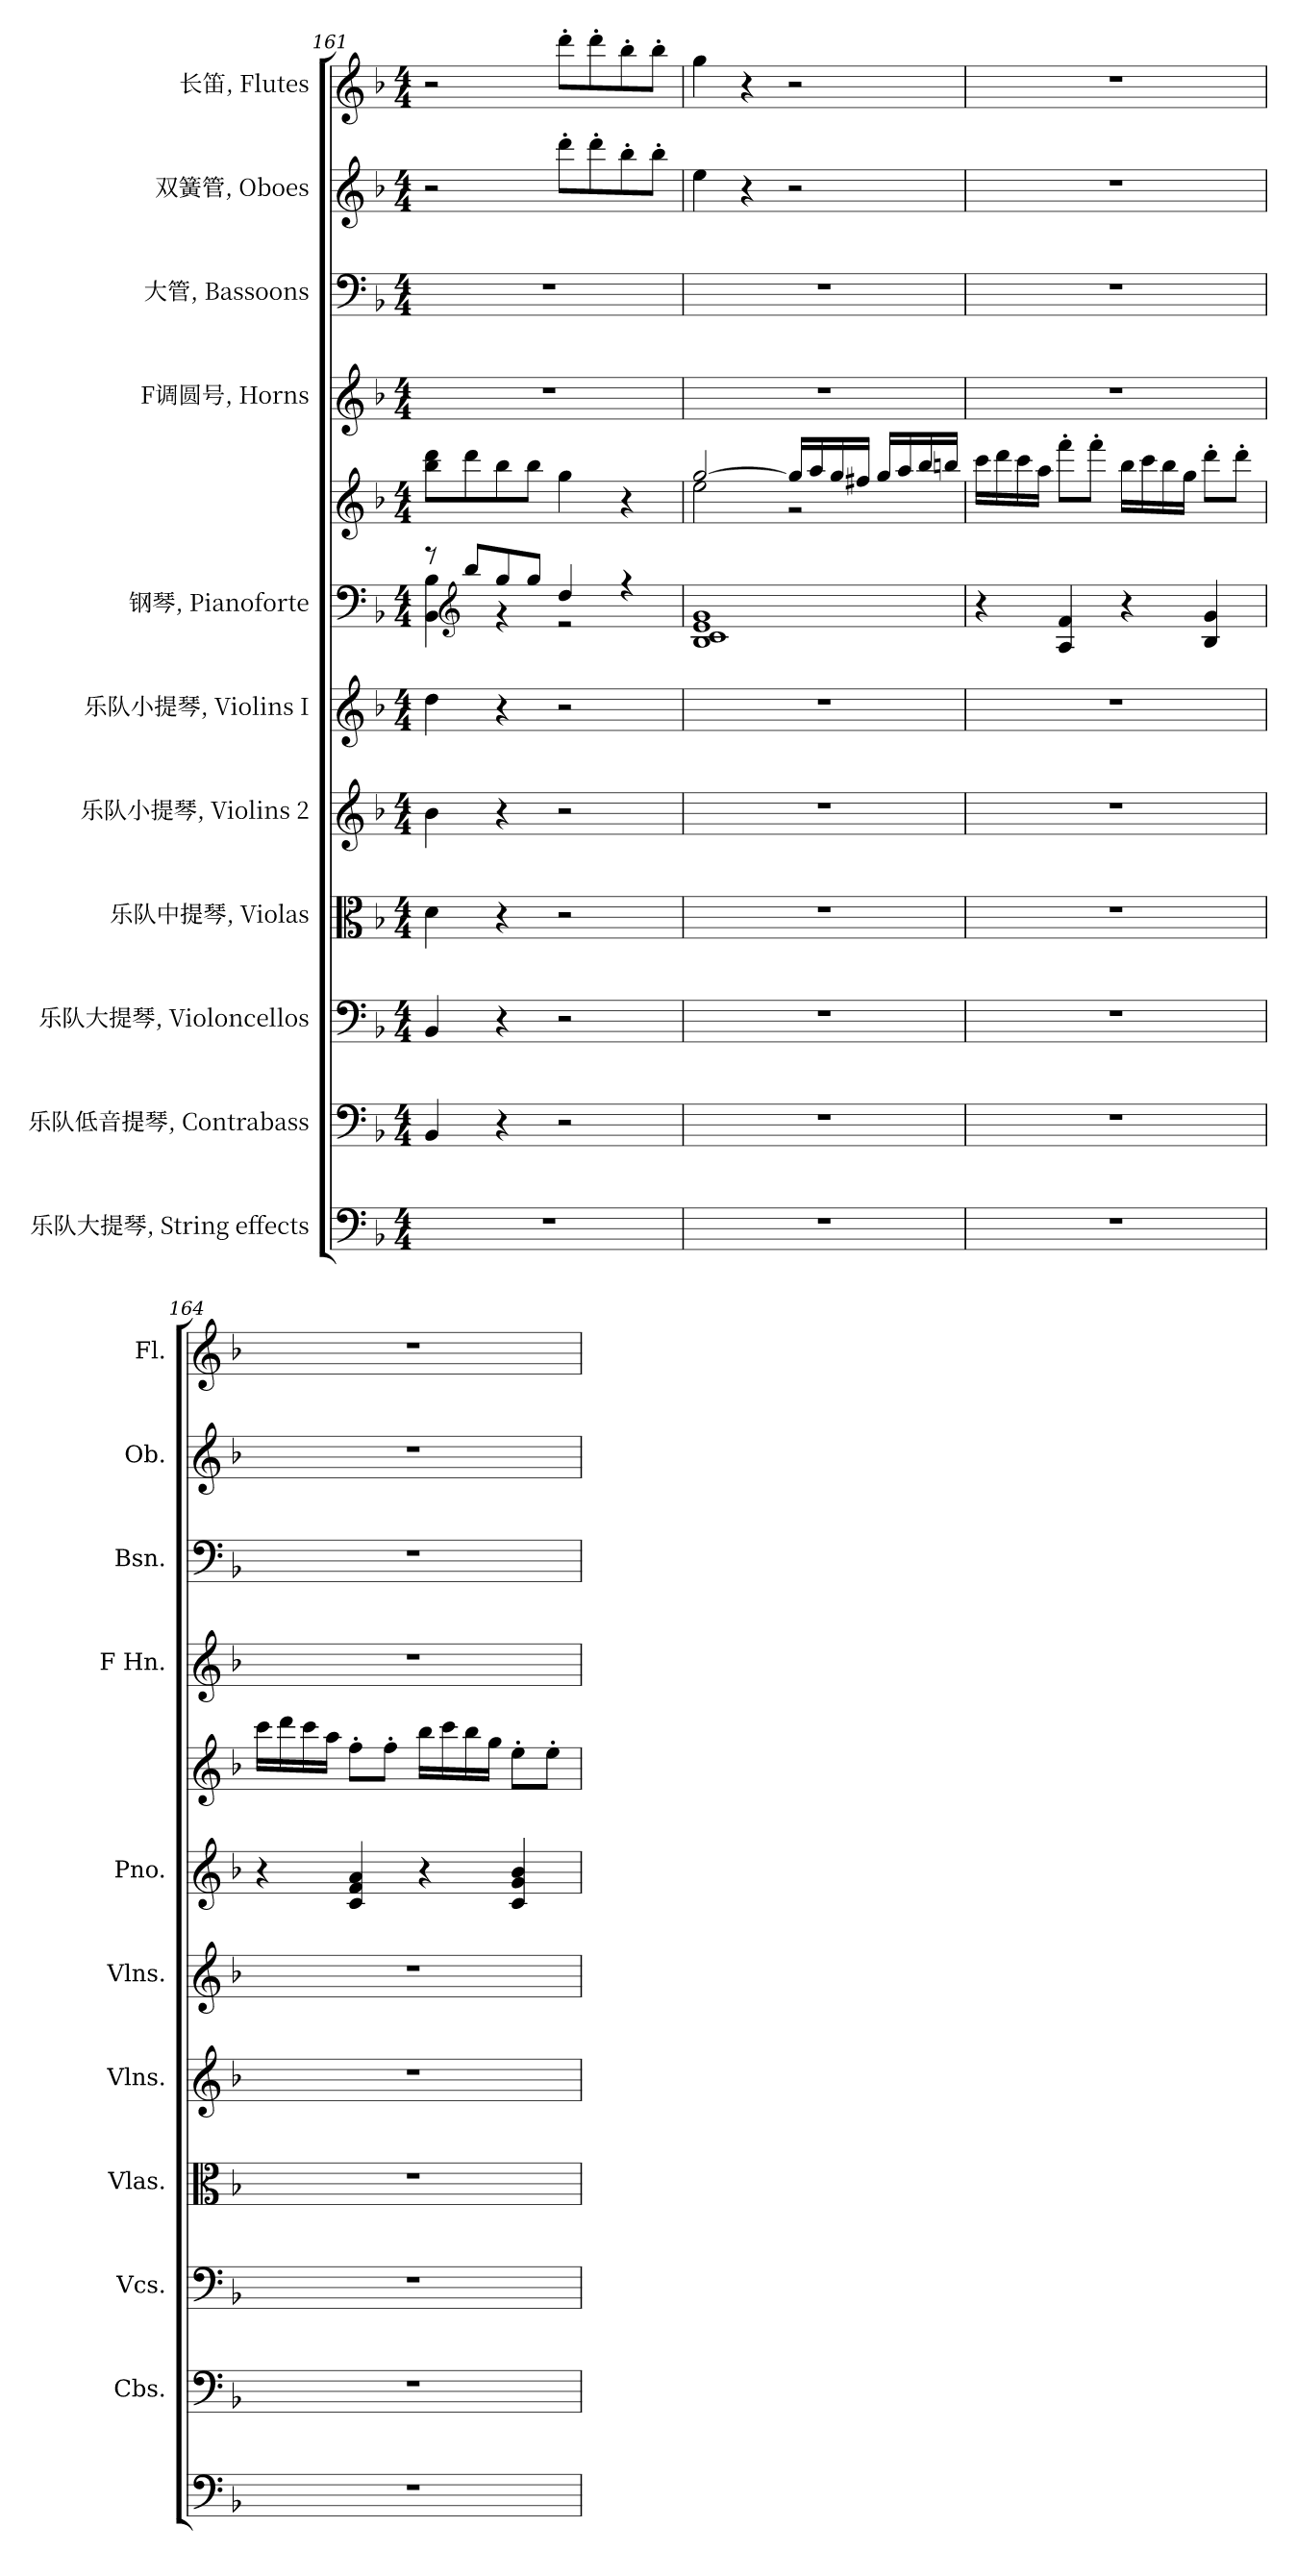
**kern	**kern	**kern	**kern	**kern	**kern	**kern	**kern	**kern	**kern	**kern	**kern
*part11	*part10	*part9	*part8	*part7	*part6	*part5	*part5	*part4	*part3	*part2	*part1
*staff12	*staff11	*staff10	*staff9	*staff8	*staff7	*staff6	*staff5	*staff4	*staff3	*staff2	*staff1
*I"乐队大提琴, String effects	*I"乐队低音提琴, Contrabass	*I"乐队大提琴, Violoncellos	*I"乐队中提琴, Violas	*I"乐队小提琴, Violins 2	*I"乐队小提琴, Violins I	*I"钢琴, Pianoforte	*	*I"F调圆号, Horns	*I"大管, Bassoons	*I"双簧管, Oboes	*I"长笛, Flutes
*	*I'Cbs.	*I'Vcs.	*I'Vlas.	*I'Vlns.	*I'Vlns.	*I'Pno.	*	*I'F Hn.	*I'Bsn.	*I'Ob.	*I'Fl.
*clefF4	*clefF4	*clefF4	*clefC3	*clefG2	*clefG2	*clefF4	*clefG2	*clefG2	*clefF4	*clefG2	*clefG2
*	*ITrd7c12	*	*	*	*	*	*	*ITrd4c7	*	*	*
*k[b-]	*k[b-]	*k[b-]	*k[b-]	*k[b-]	*k[b-]	*k[b-]	*k[b-]	*k[b-e-]	*k[b-]	*k[b-]	*k[b-]
*M4/4	*M4/4	*M4/4	*M4/4	*M4/4	*M4/4	*M4/4	*M4/4	*M4/4	*M4/4	*M4/4	*M4/4
=161	=161	=161	=161	=161	=161	=161	=161	=161	=161	=161	=161
*	*	*	*	*	*	*^	*	*	*	*	*
1r	4BBB-/	4BB-/	4d\	4b-\	4dd\	8r	4BB-\ 4B-\	8bb-\ 8ddd\L	1r	1r	2r	2r
*	*	*	*	*	*	*clefG2	*	*	*	*	*	*
.	.	.	.	.	.	8bb-/L	.	8ddd\	.	.	.	.
.	4r	4r	4r	4r	4r	8gg/	4r	8bb-\	.	.	.	.
.	.	.	.	.	.	8gg/J	.	8bb-\J	.	.	.	.
.	2r	2r	2r	2r	2r	4dd/	2r	4gg\	.	.	8ddd'\L	8ddd'\L
.	.	.	.	.	.	.	.	.	.	.	8ddd'\	8ddd'\
.	.	.	.	.	.	4r	.	4r	.	.	8bb-'\	8bb-'\
.	.	.	.	.	.	.	.	.	.	.	8bb-'\J	8bb-'\J
*	*	*	*	*	*	*v	*v	*	*	*	*	*
!!LO:PB:g=z
=162	=162	=162	=162	=162	=162	=162	=162	=162	=162	=162	=162
*	*	*	*	*	*	*	*^	*	*	*	*
1r	1r	1r	1r	1r	1r	1B- 1c 1e 1g	[2gg/	2ee\	1r	1r	4ee\	4gg\
.	.	.	.	.	.	.	.	.	.	.	4r	4r
.	.	.	.	.	.	.	16gg/LL]	2r	.	.	2r	2r
.	.	.	.	.	.	.	16aa/	.	.	.	.	.
.	.	.	.	.	.	.	16gg/	.	.	.	.	.
.	.	.	.	.	.	.	16ff#X/JJ	.	.	.	.	.
.	.	.	.	.	.	.	16gg/LL	.	.	.	.	.
.	.	.	.	.	.	.	16aa/	.	.	.	.	.
.	.	.	.	.	.	.	16bb-/	.	.	.	.	.
.	.	.	.	.	.	.	16bbn/JJ	.	.	.	.	.
*	*	*	*	*	*	*	*v	*v	*	*	*	*
=163	=163	=163	=163	=163	=163	=163	=163	=163	=163	=163	=163
1r	1r	1r	1r	1r	1r	4r	16ccc\LL	1r	1r	1r	1r
.	.	.	.	.	.	.	16ddd\	.	.	.	.
.	.	.	.	.	.	.	16ccc\	.	.	.	.
.	.	.	.	.	.	.	16aa\JJ	.	.	.	.
.	.	.	.	.	.	4A/ 4f/	8fff'\L	.	.	.	.
.	.	.	.	.	.	.	8fff'\J	.	.	.	.
.	.	.	.	.	.	4r	16bb-\LL	.	.	.	.
.	.	.	.	.	.	.	16ccc\	.	.	.	.
.	.	.	.	.	.	.	16bb-\	.	.	.	.
.	.	.	.	.	.	.	16gg\JJ	.	.	.	.
.	.	.	.	.	.	4B-/ 4g/	8ddd'\L	.	.	.	.
.	.	.	.	.	.	.	8ddd'\J	.	.	.	.
!!LO:PB:g=z
=164	=164	=164	=164	=164	=164	=164	=164	=164	=164	=164	=164
1r	1r	1r	1r	1r	1r	4r	16ccc\LL	1r	1r	1r	1r
.	.	.	.	.	.	.	16ddd\	.	.	.	.
.	.	.	.	.	.	.	16ccc\	.	.	.	.
.	.	.	.	.	.	.	16aa\JJ	.	.	.	.
.	.	.	.	.	.	4c/ 4f/ 4a/	8ff'\L	.	.	.	.
.	.	.	.	.	.	.	8ff'\J	.	.	.	.
.	.	.	.	.	.	4r	16bb-\LL	.	.	.	.
.	.	.	.	.	.	.	16ccc\	.	.	.	.
.	.	.	.	.	.	.	16bb-\	.	.	.	.
.	.	.	.	.	.	.	16gg\JJ	.	.	.	.
.	.	.	.	.	.	4c/ 4g/ 4b-/	8ee'\L	.	.	.	.
.	.	.	.	.	.	.	8ee'\J	.	.	.	.
=	=	=	=	=	=	=	=	=	=	=	=
*-	*-	*-	*-	*-	*-	*-	*-	*-	*-	*-	*-
